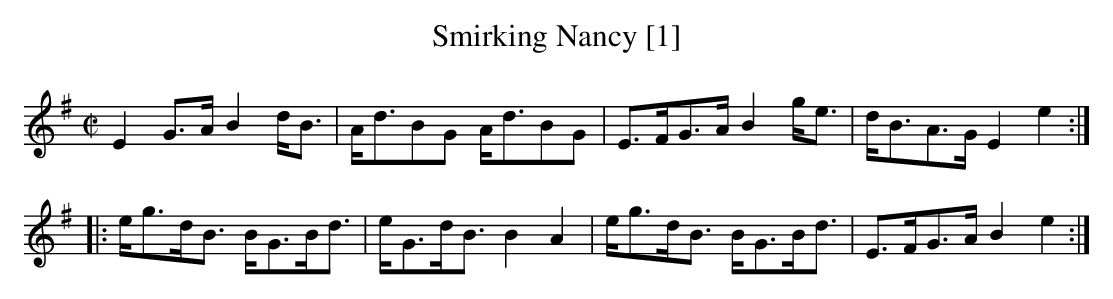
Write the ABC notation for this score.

X:1
T:Smirking Nancy [1]
M:C|
L:1/8
K:Emin
E2 G>A B2 d<B|A<dBG A<dBG|E>FG>A B2 g<e|d<BA>G E2e2:|
|:e<gd<B B<GB<d|e<Gd<B B2A2|e<gd<B B<GB<d|E>FG>A B2e2:|]
